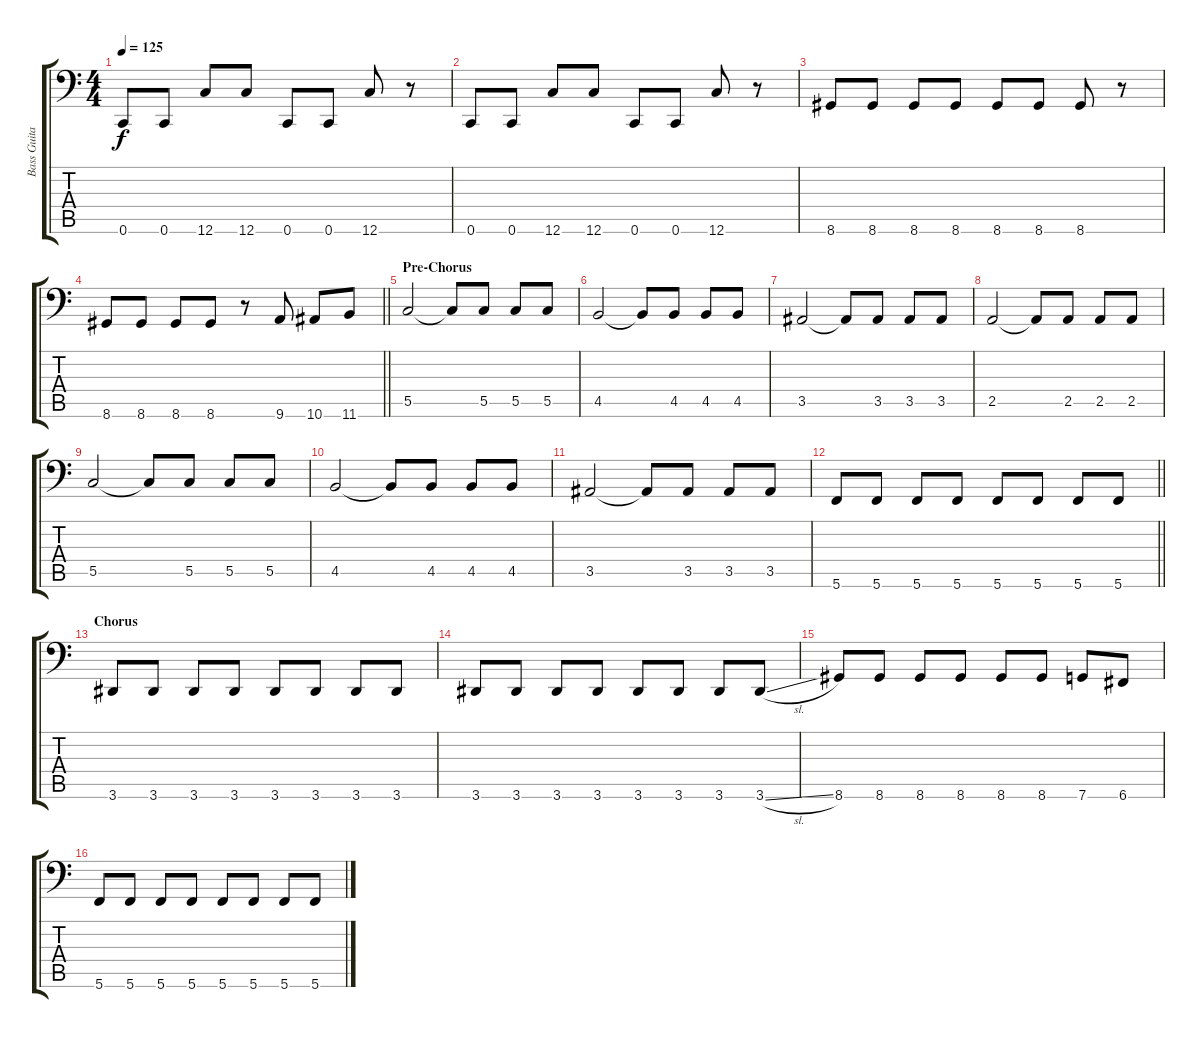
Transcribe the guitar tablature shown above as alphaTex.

\track ("Bass Guitar " "Bass Guita") {instrument electricbasspick}
\staff {score tabs}
\tuning (D3 A2 F2 C2 G1 C1) {hide}
\ts (4 4)
\tempo 125
\clef f4
\ks c
0.6.8{dy f} 0.6.8 12.6.8 12.6.8 0.6.8 0.6.8 12.6.8 r.8 |
0.6.8 0.6.8 12.6.8 12.6.8 0.6.8 0.6.8 12.6.8 r.8 |
8.6.8 8.6.8 8.6.8 8.6.8 8.6.8 8.6.8 8.6.8 r.8 |
\barLineRight lightlight
8.6.8 8.6.8 8.6.8 8.6.8 r.8 9.6.8 10.6.8 11.6.8 |
\section ("" "Pre-Chorus")
5.5.2 5.5{t}.8 5.5.8 5.5.8 5.5.8 |
4.5.2 4.5{t}.8 4.5.8 4.5.8 4.5.8 |
3.5.2 3.5{t}.8 3.5.8 3.5.8 3.5.8 |
2.5.2 2.5{t}.8 2.5.8 2.5.8 2.5.8 |
5.5.2 5.5{t}.8 5.5.8 5.5.8 5.5.8 |
4.5.2 4.5{t}.8 4.5.8 4.5.8 4.5.8 |
3.5.2 3.5{t}.8 3.5.8 3.5.8 3.5.8 |
\barLineRight lightlight
5.6.8 5.6.8 5.6.8 5.6.8 5.6.8 5.6.8 5.6.8 5.6.8 |
\section ("" "Chorus")
3.6.8 3.6.8 3.6.8 3.6.8 3.6.8 3.6.8 3.6.8 3.6.8 |
3.6.8 3.6.8 3.6.8 3.6.8 3.6.8 3.6.8 3.6.8 3.6{sl}.8 |
8.6.8 8.6.8 8.6.8 8.6.8 8.6.8 8.6.8 7.6.8 6.6.8 |
5.6.8 5.6.8 5.6.8 5.6.8 5.6.8 5.6.8 5.6.8 5.6.8
